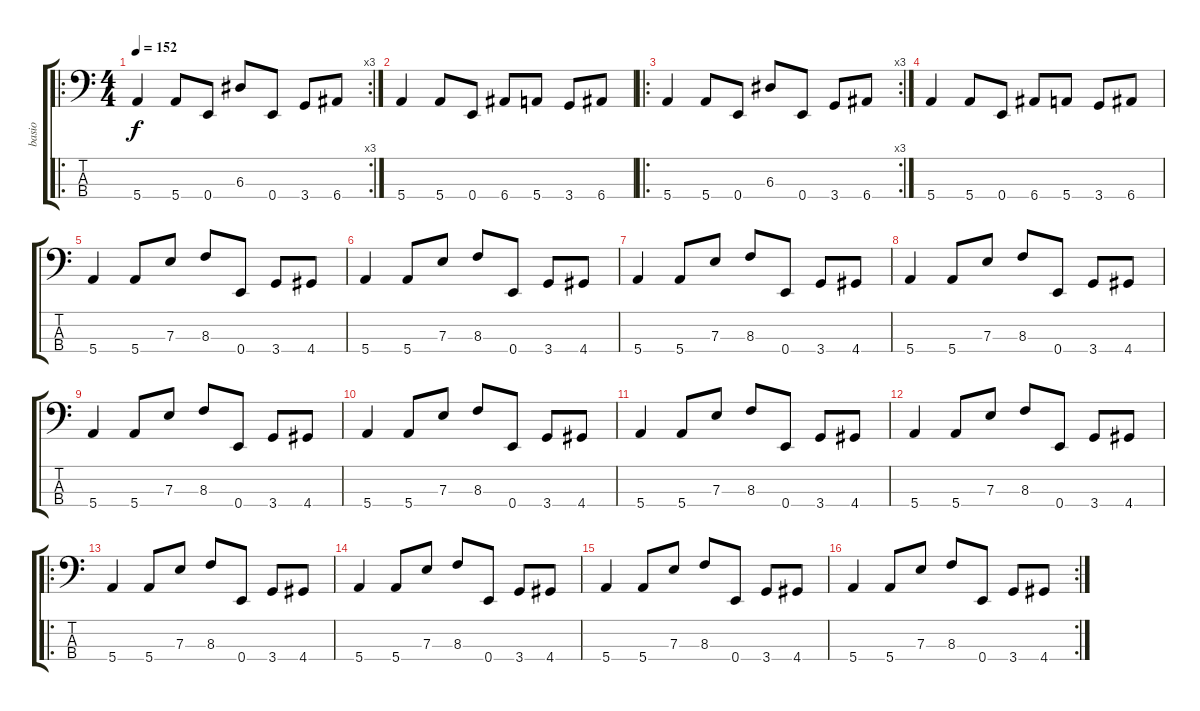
\track ("basio" "basio") {instrument electricbassfinger}
\staff {score tabs}
\tuning (G2 D2 A1 E1) {hide}
\ro
\rc 3
\ts (4 4)
\tempo 152
\clef f4
\ks c
5.4.4{dy f} 5.4.8 0.4.8 6.3.8 0.4.8 3.4.8 6.4.8 |
5.4.4 5.4.8 0.4.8 6.4.8 5.4.8 3.4.8 6.4.8 |
\ro
\rc 3
5.4.4 5.4.8 0.4.8 6.3.8 0.4.8 3.4.8 6.4.8 |
5.4.4 5.4.8 0.4.8 6.4.8 5.4.8 3.4.8 6.4.8 |
5.4.4 5.4.8 7.3.8 8.3.8 0.4.8 3.4.8 4.4.8 |
5.4.4 5.4.8 7.3.8 8.3.8 0.4.8 3.4.8 4.4.8 |
5.4.4 5.4.8 7.3.8 8.3.8 0.4.8 3.4.8 4.4.8 |
5.4.4 5.4.8 7.3.8 8.3.8 0.4.8 3.4.8 4.4.8 |
5.4.4 5.4.8 7.3.8 8.3.8 0.4.8 3.4.8 4.4.8 |
5.4.4 5.4.8 7.3.8 8.3.8 0.4.8 3.4.8 4.4.8 |
5.4.4 5.4.8 7.3.8 8.3.8 0.4.8 3.4.8 4.4.8 |
5.4.4 5.4.8 7.3.8 8.3.8 0.4.8 3.4.8 4.4.8 |
\ro
5.4.4 5.4.8 7.3.8 8.3.8 0.4.8 3.4.8 4.4.8 |
5.4.4 5.4.8 7.3.8 8.3.8 0.4.8 3.4.8 4.4.8 |
5.4.4 5.4.8 7.3.8 8.3.8 0.4.8 3.4.8 4.4.8 |
\rc 2
5.4.4 5.4.8 7.3.8 8.3.8 0.4.8 3.4.8 4.4.8
